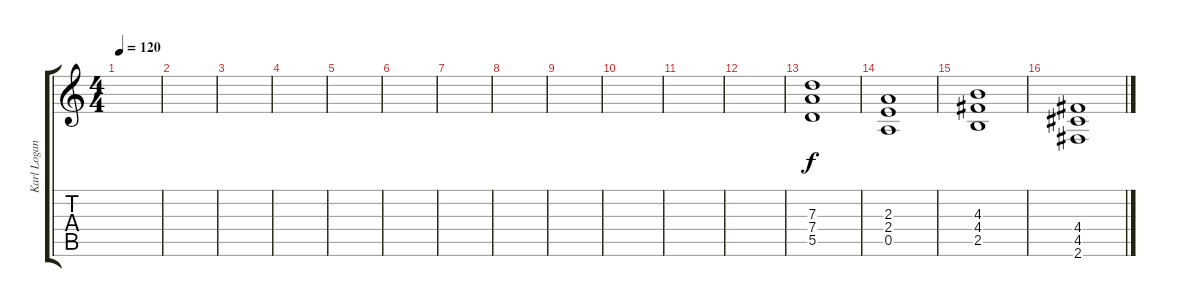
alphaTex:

\track ("Karl Logan" "Karl Logan") {instrument distortionguitar}
\staff {score tabs}
\tuning (E4 B3 G3 D3 A2 E2) {hide}
\ts (4 4)
\tempo 120
\clef g2
\ks c
|
|
|
|
|
|
|
|
|
|
|
|
(7.3 7.4 5.5).1 |
(2.3 2.4 0.5).1 |
(4.3 4.4 2.5).1 |
(4.4 4.5 2.6).1
